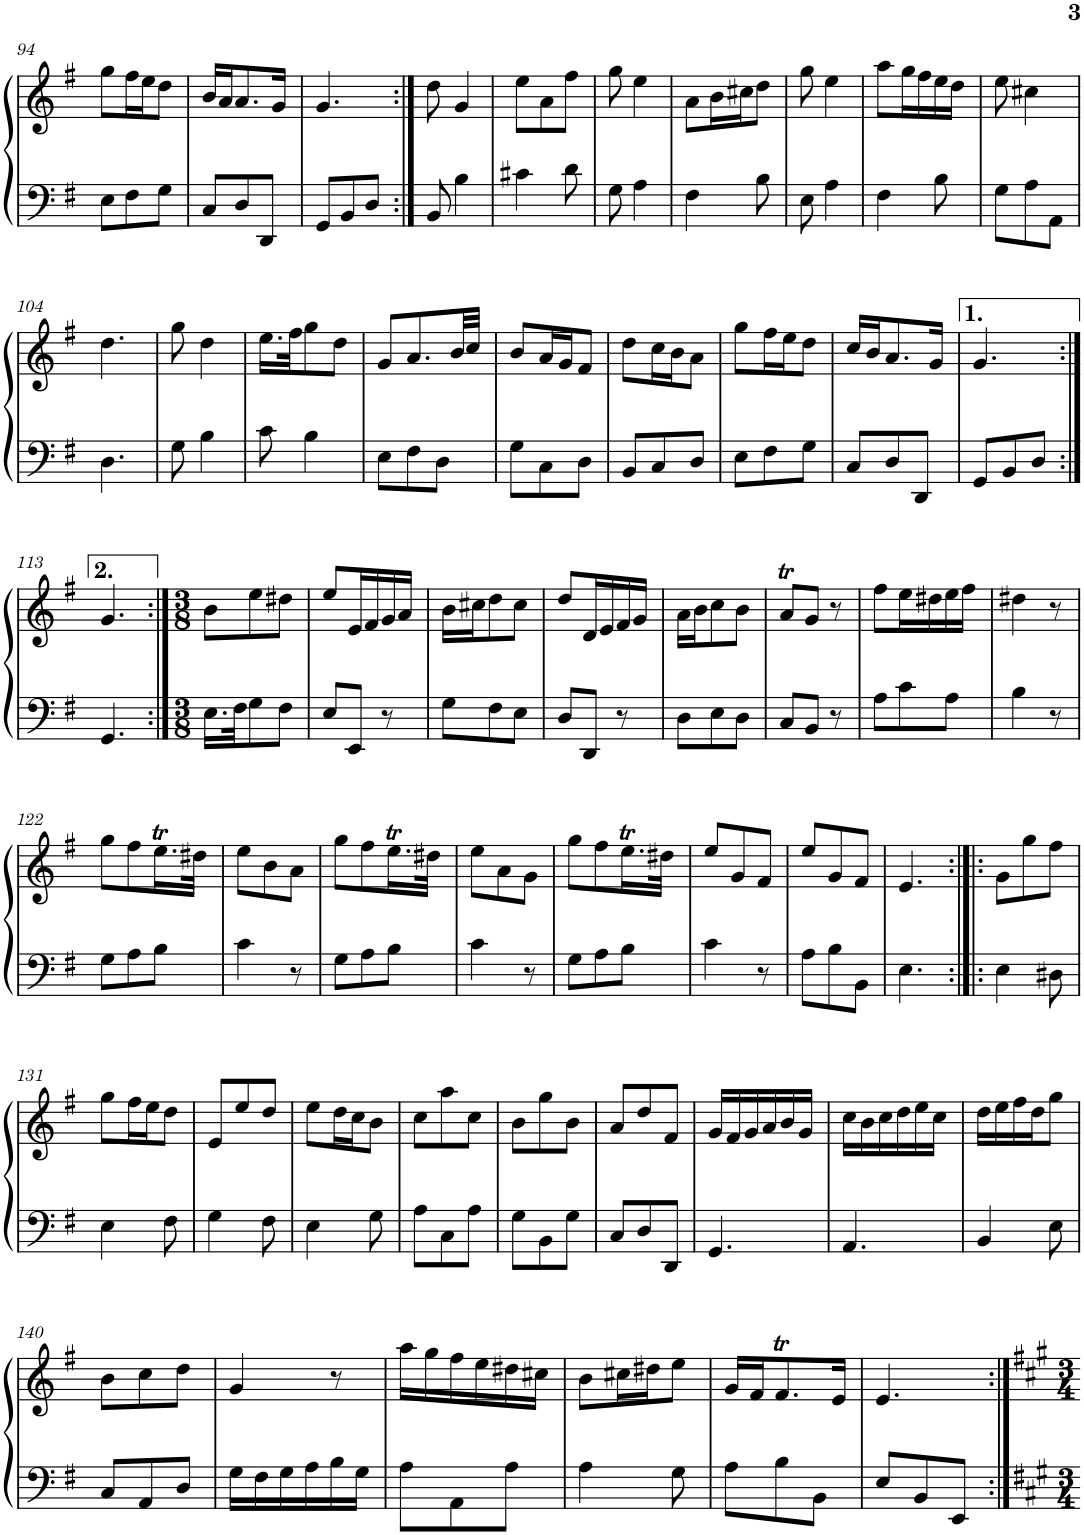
**kern	**kern
*part1	*part1
*staff2	*staff1
*I"Piano, Piano	*
*I'Pno.	*
!!LO:PB:g=z
*clefF4	*clefG2
*k[f#]	*k[f#]
*M3/8	*M3/8
=94	=94
8E\L	8gg\L
8F#\	16ff#\L
.	16ee\J
8G\J	8dd\J
=95	=95
8C/L	16b/LL
.	16a/J
8D/	8.a/
8DD/J	.
.	16g/Jk
=96	=96
8GG/L	4.g/
8BB/	.
8D/J	.
=97:|!	=97:|!
8BB/	8dd\
4B\	4g/
=98	=98
4c#X\	8ee\L
.	8a\
8d\	8ff#\J
=99	=99
8G\	8gg\
4A\	4ee\
=100	=100
4F#\	8a\L
.	16b\L
.	16cc#X\J
8B\	8dd\J
=101	=101
8E\	8gg\
4A\	4ee\
=102	=102
4F#\	8aa\L
.	16gg\L
.	16ff#\
8B\	16ee\
.	16dd\JJ
=103	=103
8G\L	8ee\
8A\	4cc#X\
8AA\J	.
!!LO:LB:g=z
=104	=104
4.D\	4.dd\
=105	=105
8G\	8gg\
4B\	4dd\
=106	=106
8c\	16.ee\LL
.	32ff#\JK
4B\	8gg\
.	8dd\J
=107	=107
8E\L	8g/L
8F#\	8.a/
8D\J	.
.	32b/LL
.	32cc/JJJ
=108	=108
8G\L	8b/L
8C\	16a/L
.	16g/J
8D\J	8f#/J
=109	=109
8BB/L	8dd\L
8C/	16cc\L
.	16b\J
8D/J	8a\J
=110	=110
8E\L	8gg\L
8F#\	16ff#\L
.	16ee\J
8G\J	8dd\J
=111	=111
8C/L	16cc/LL
.	16b/J
8D/	8.a/
8DD/J	.
.	16g/Jk
=112	=112
8GG/L	4.g/
8BB/	.
8D/J	.
!!LO:LB:g=z
=113:|!	=113:|!
4.GG/	4.g/
=114:|!	=114:|!
*M3/8	*M3/8
16.E\LL	8b\L
32F#\JK	.
8G\	8ee\
8F#\J	8dd#X\J
=115	=115
8E/L	8ee/L
8EE/J	16e/L
.	16f#/
8r	16g/
.	16a/JJ
=116	=116
8G\L	16b\LL
.	16cc#X\J
8F#\	8dd\
8E\J	8cc#\J
=117	=117
8D/L	8dd/L
8DD/J	16d/L
.	16e/
8r	16f#/
.	16g/JJ
=118	=118
8D\L	16a\LL
.	16b\J
8E\	8cc\
8D\J	8b\J
=119	=119
8C/L	8aT/L
8BB/J	8g/J
8r	8r
=120	=120
8A\L	8ff#\L
8c\	16ee\L
.	16dd#X\
8A\J	16ee\
.	16ff#\JJ
=121	=121
4B\	4dd#X\
8r	8r
!!LO:LB:g=z
=122	=122
8G\L	8gg\L
8A\	8ff#\
8B\J	16.eeT\L
.	32dd#X\JJk
=123	=123
4c\	8ee\L
.	8b\
8r	8a\J
=124	=124
8G\L	8gg\L
8A\	8ff#\
8B\J	16.eeT\L
.	32dd#X\JJk
=125	=125
4c\	8ee\L
.	8a\
8r	8g\J
=126	=126
8G\L	8gg\L
8A\	8ff#\
8B\J	16.eeT\L
.	32dd#X\JJk
=127	=127
4c\	8ee/L
.	8g/
8r	8f#/J
=128	=128
8A\L	8ee/L
8B\	8g/
8BB\J	8f#/J
=129	=129
4.E\	4.e/
=130:|!|:	=130:|!|:
4E\	8g\L
.	8gg\
8D#X\	8ff#\J
!!LO:LB:g=z
=131	=131
4E\	8gg\L
.	16ff#\L
.	16ee\J
8F#\	8dd\J
=132	=132
4G\	8e/L
.	8ee/
8F#\	8dd/J
=133	=133
4E\	8ee\L
.	16dd\L
.	16cc\J
8G\	8b\J
=134	=134
8A\L	8cc\L
8C\	8aa\
8A\J	8cc\J
=135	=135
8G\L	8b\L
8BB\	8gg\
8G\J	8b\J
=136	=136
8C/L	8a/L
8D/	8dd/
8DD/J	8f#/J
=137	=137
4.GG/	16g/LL
.	16f#/
.	16g/
.	16a/
.	16b/
.	16g/JJ
=138	=138
4.AA/	16cc\LL
.	16b\
.	16cc\
.	16dd\
.	16ee\
.	16cc\JJ
=139	=139
4BB/	16dd\LL
.	16ee\
.	16ff#\
.	16dd\J
8E\	8gg\J
!!LO:LB:g=z
=140	=140
8C/L	8b\L
8AA/	8cc\
8D/J	8dd\J
=141	=141
16G\LL	4g/
16F#\	.
16G\	.
16A\	.
16B\	8r
16G\JJ	.
=142	=142
8A\L	16aa\LL
.	16gg\
8AA\	16ff#\
.	16ee\
8A\J	16dd#X\
.	16cc#X\JJ
=143	=143
4A\	8b\L
.	16cc#X\L
.	16dd#X\J
8G\	8ee\J
=144	=144
8A\L	16g/LL
.	16f#/J
8B\	8.f#t/
8BB\J	.
.	16e/Jk
=145	=145
8E/L	4.e/
8BB/	.
8EE/J	.
=:|!	=:|!
*-	*-
